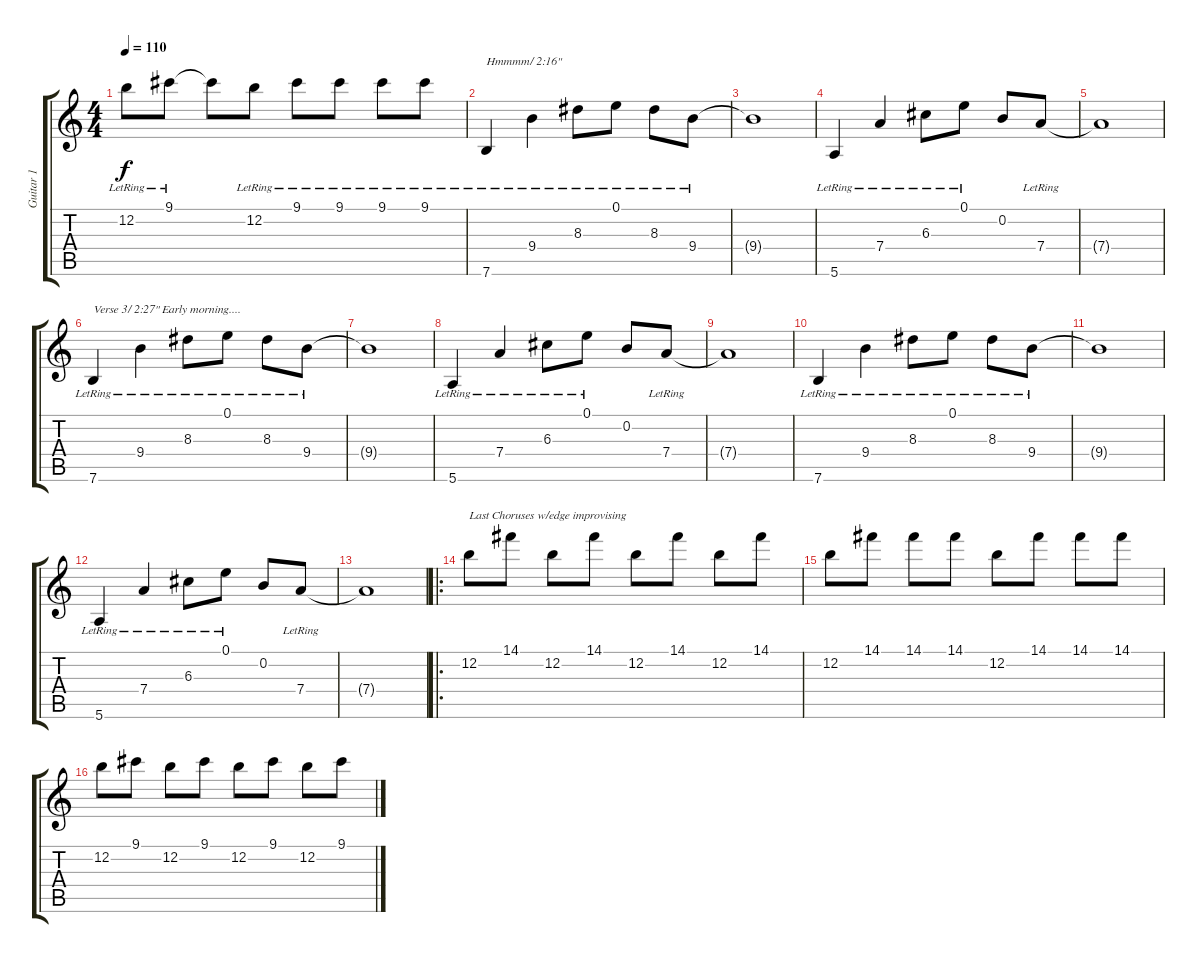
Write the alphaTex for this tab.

\track ("Guitar 1" "Guitar 1") {instrument distortionguitar}
\staff {score tabs}
\tuning (E4 B3 G3 D3 A2 E2) {hide}
\ts (4 4)
\tempo 110
\clef g2
\ks c
12.2{lr}.8{dy f} 9.1{lr}.8 9.1{t}.8 12.2{lr}.8 9.1{lr}.8 9.1{lr}.8 9.1{lr}.8 9.1{lr}.8 |
7.6{lr}.4{txt "Hmmmm/ 2:16\""} 9.4{lr}.4 8.3{lr}.8 0.1{lr}.8 8.3{lr}.8 9.4{lr}.8 |
9.4{t}.1 |
5.6{lr}.4 7.4{lr}.4 6.3{lr}.8 0.1{lr}.8 0.2.8 7.4{lr}.8 |
7.4{t}.1 |
7.6{lr}.4{txt "Verse 3/ 2:27\" Early morning...."} 9.4{lr}.4 8.3{lr}.8 0.1{lr}.8 8.3{lr}.8 9.4{lr}.8 |
9.4{t}.1 |
5.6{lr}.4 7.4{lr}.4 6.3{lr}.8 0.1{lr}.8 0.2.8 7.4{lr}.8 |
7.4{t}.1 |
7.6{lr}.4 9.4{lr}.4 8.3{lr}.8 0.1{lr}.8 8.3{lr}.8 9.4{lr}.8 |
9.4{t}.1 |
5.6{lr}.4 7.4{lr}.4 6.3{lr}.8 0.1{lr}.8 0.2.8 7.4{lr}.8 |
7.4{t}.1 |
\ro
12.2.8{txt "Last Choruses w/edge improvising" instrument distortionguitar} 14.1.8 12.2.8 14.1.8 12.2.8 14.1.8 12.2.8 14.1.8 |
12.2.8 14.1.8 14.1.8 14.1.8 12.2.8 14.1.8 14.1.8 14.1.8 |
12.2.8 9.1.8 12.2.8 9.1.8 12.2.8 9.1.8 12.2.8 9.1.8
